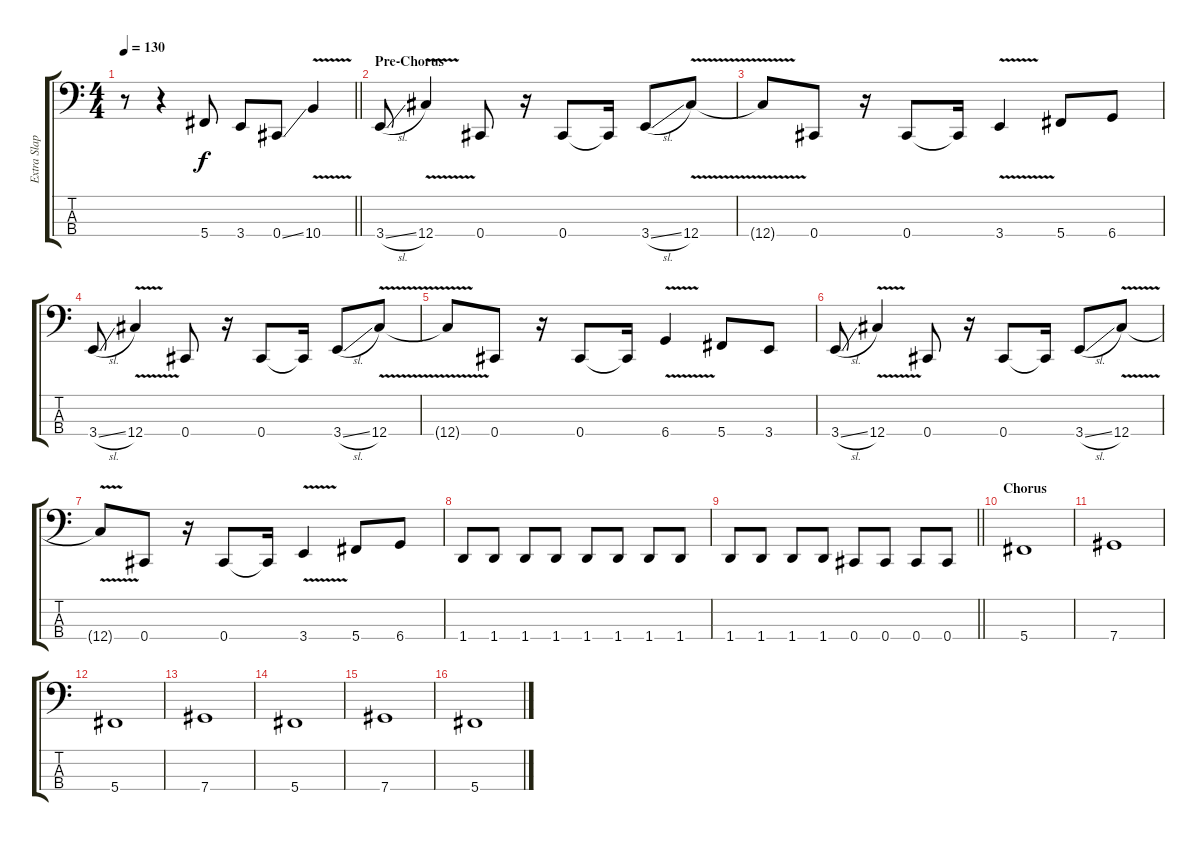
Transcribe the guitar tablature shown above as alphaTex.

\track ("Extra SlapBass" "Extra Slap") {instrument slapbass2}
\staff {score tabs}
\tuning (Gb2 Db2 Ab1 Db1) {hide}
\ts (4 4)
\tempo 130
\clef f4
\barLineRight lightlight
\ks c
r.8{dy f} r.4 5.4.8 3.4.8 0.4{ss}.8 10.4{v}.4 |
\section ("" "Pre-Chorus")
3.4{sl}.8 12.4{v}.4 0.4.8 r.16 0.4.8 0.4{t}.16 3.4{sl}.8 12.4{v}.8 |
12.4{t}.8 0.4.8 r.16 0.4.8 0.4{t}.16 3.4{v}.4 5.4.8 6.4.8 |
3.4{sl}.8 12.4{v}.4 0.4.8 r.16 0.4.8 0.4{t}.16 3.4{sl}.8 12.4{v}.8 |
12.4{t}.8 0.4.8 r.16 0.4.8 0.4{t}.16 6.4{v}.4 5.4.8 3.4.8 |
3.4{sl}.8 12.4{v}.4 0.4.8 r.16 0.4.8 0.4{t}.16 3.4{sl}.8 12.4{v}.8 |
12.4{t}.8 0.4.8 r.16 0.4.8 0.4{t}.16 3.4{v}.4 5.4.8 6.4.8 |
1.4.8 1.4.8 1.4.8 1.4.8 1.4.8 1.4.8 1.4.8 1.4.8 |
\barLineRight lightlight
1.4.8 1.4.8 1.4.8 1.4.8 0.4.8 0.4.8 0.4.8 0.4.8 |
\section ("" "Chorus")
5.4.1 |
7.4.1 |
5.4.1 |
7.4.1 |
5.4.1 |
7.4.1 |
5.4.1
